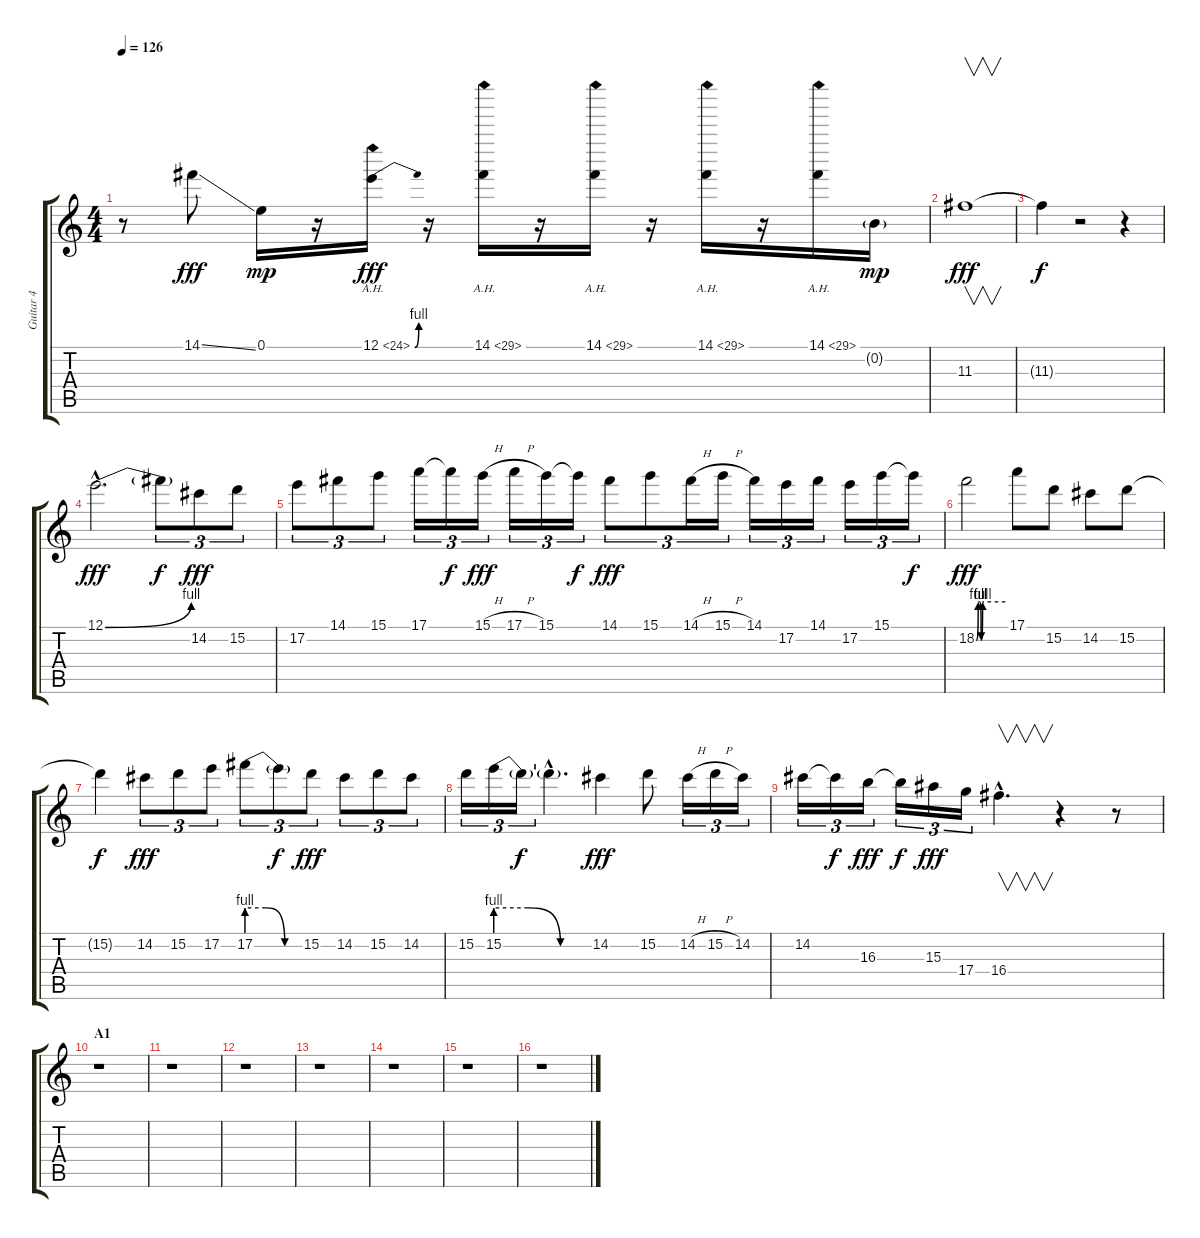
\track ("Guitar 4" "Guitar 4") {instrument distortionguitar}
\staff {score tabs}
\tuning (E4 B3 G3 D3 A2 E2) {hide}
\ts (4 4)
\tempo 126
\clef g2
\ks c
r.8{dy fff} 14.1{ss}.8 0.1.16{dy mp} r.16 12.1{be (bend 0 0 60 4) ah 12}.16{dy fff} r.16 14.1{ah 15}.16 r.16 14.1{ah 15}.16 r.16 14.1{ah 15}.16 r.16 14.1{ah 15}.16 0.2{g}.16{dy mp} |
11.3.1{v dy fff} |
11.3{t}.4{dy f} r.2 r.4 |
12.1{be (bend 0 0 60 4) hac}.2{d dy fff} 12.1{t}.8{tu (3 2) dy f} 14.2.8{tu (3 2) dy fff} 15.2.8{tu (3 2)} |
17.2.8{tu (3 2)} 14.1.8{tu (3 2)} 15.1.8{tu (3 2)} 17.1.16{tu (3 2)} 17.1{t}.16{tu (3 2) dy f} 15.1{h}.16{tu (3 2) dy fff} 17.1{h}.16{tu (3 2)} 15.1.16{tu (3 2)} 15.1{t}.16{tu (3 2) dy f} 14.1.8{tu (3 2) dy fff} 15.1.8{tu (3 2)} 14.1{h}.16{tu (3 2)} 15.1{h}.16{tu (3 2)} 14.1.16{tu (3 2)} 17.2.16{tu (3 2)} 14.1.16{tu (3 2)} 17.2.16{tu (3 2)} 15.1.16{tu (3 2)} 15.1{t}.16{tu (3 2) dy f} |
18.2{be (custom 0 0 4 4 7 4 10 0 13 4 16 4 60 4)}.2{dy fff} 17.1.8 15.2.8 14.2.8 15.2.8 |
15.2{t}.4{dy f} 14.2.8{tu (3 2) dy fff} 15.2.8{tu (3 2)} 17.2.8{tu (3 2)} 17.2{be (custom 0 4 20 4 40 0 60 0)}.8{tu (3 2)} 17.2{t}.8{tu (3 2) dy f} 15.2.8{tu (3 2) dy fff} 14.2.8{tu (3 2)} 15.2.8{tu (3 2)} 14.2.8{tu (3 2)} |
15.2.16{tu (3 2)} 15.2{be (custom 0 4 20 4 40 0 60 0)}.16{tu (3 2)} 15.2{t}.16{tu (3 2) dy f} 15.2{hac t}.4{d} 14.2.4{dy fff} 15.2.8 14.2{h}.16{tu (3 2)} 15.2{h}.16{tu (3 2)} 14.2.16{tu (3 2)} |
14.2.16{tu (3 2)} 14.2{t}.16{tu (3 2) dy f} 16.3.16{tu (3 2) dy fff} 16.3{t}.16{tu (3 2) dy f} 15.3.16{tu (3 2) dy fff} 17.4.16{tu (3 2)} 16.4{hac}.4{v d} r.4 r.8 |
\section ("" "A1")
r.1 |
r.1 |
r.1 |
r.1 |
r.1 |
r.1 |
r.1
